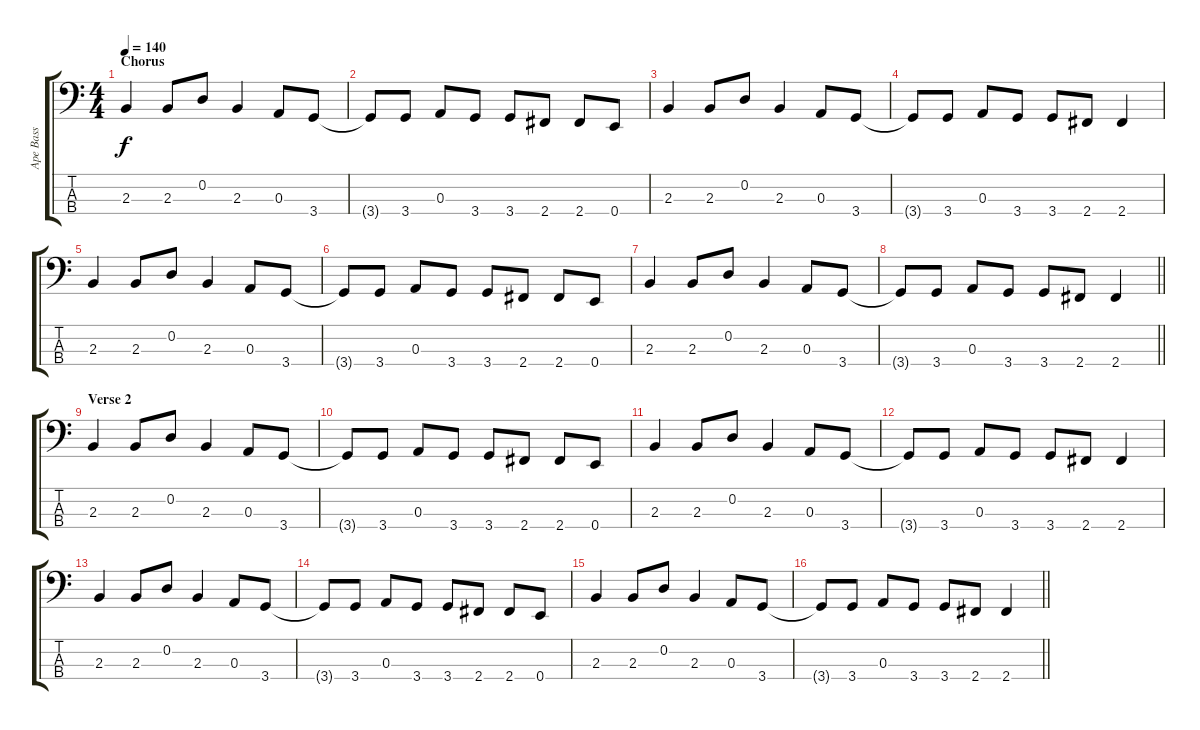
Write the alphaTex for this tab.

\track ("Ape Bass" "Ape Bass") {instrument electricbasspick}
\staff {score tabs}
\tuning (G2 D2 A1 E1) {hide}
\ts (4 4)
\section ("" "Chorus")
\tempo 140
\clef f4
\ks c
2.3.4{dy f} 2.3.8 0.2.8 2.3.4 0.3.8 3.4.8 |
3.4{t}.8 3.4.8 0.3.8 3.4.8 3.4.8 2.4.8 2.4.8 0.4.8 |
2.3.4 2.3.8 0.2.8 2.3.4 0.3.8 3.4.8 |
3.4{t}.8 3.4.8 0.3.8 3.4.8 3.4.8 2.4.8 2.4.4 |
2.3.4 2.3.8 0.2.8 2.3.4 0.3.8 3.4.8 |
3.4{t}.8 3.4.8 0.3.8 3.4.8 3.4.8 2.4.8 2.4.8 0.4.8 |
2.3.4 2.3.8 0.2.8 2.3.4 0.3.8 3.4.8 |
\barLineRight lightlight
3.4{t}.8 3.4.8 0.3.8 3.4.8 3.4.8 2.4.8 2.4.4 |
\section ("" "Verse 2")
2.3.4 2.3.8 0.2.8 2.3.4 0.3.8 3.4.8 |
3.4{t}.8 3.4.8 0.3.8 3.4.8 3.4.8 2.4.8 2.4.8 0.4.8 |
2.3.4 2.3.8 0.2.8 2.3.4 0.3.8 3.4.8 |
3.4{t}.8 3.4.8 0.3.8 3.4.8 3.4.8 2.4.8 2.4.4 |
2.3.4 2.3.8 0.2.8 2.3.4 0.3.8 3.4.8 |
3.4{t}.8 3.4.8 0.3.8 3.4.8 3.4.8 2.4.8 2.4.8 0.4.8 |
2.3.4 2.3.8 0.2.8 2.3.4 0.3.8 3.4.8 |
\barLineRight lightlight
3.4{t}.8 3.4.8 0.3.8 3.4.8 3.4.8 2.4.8 2.4.4
